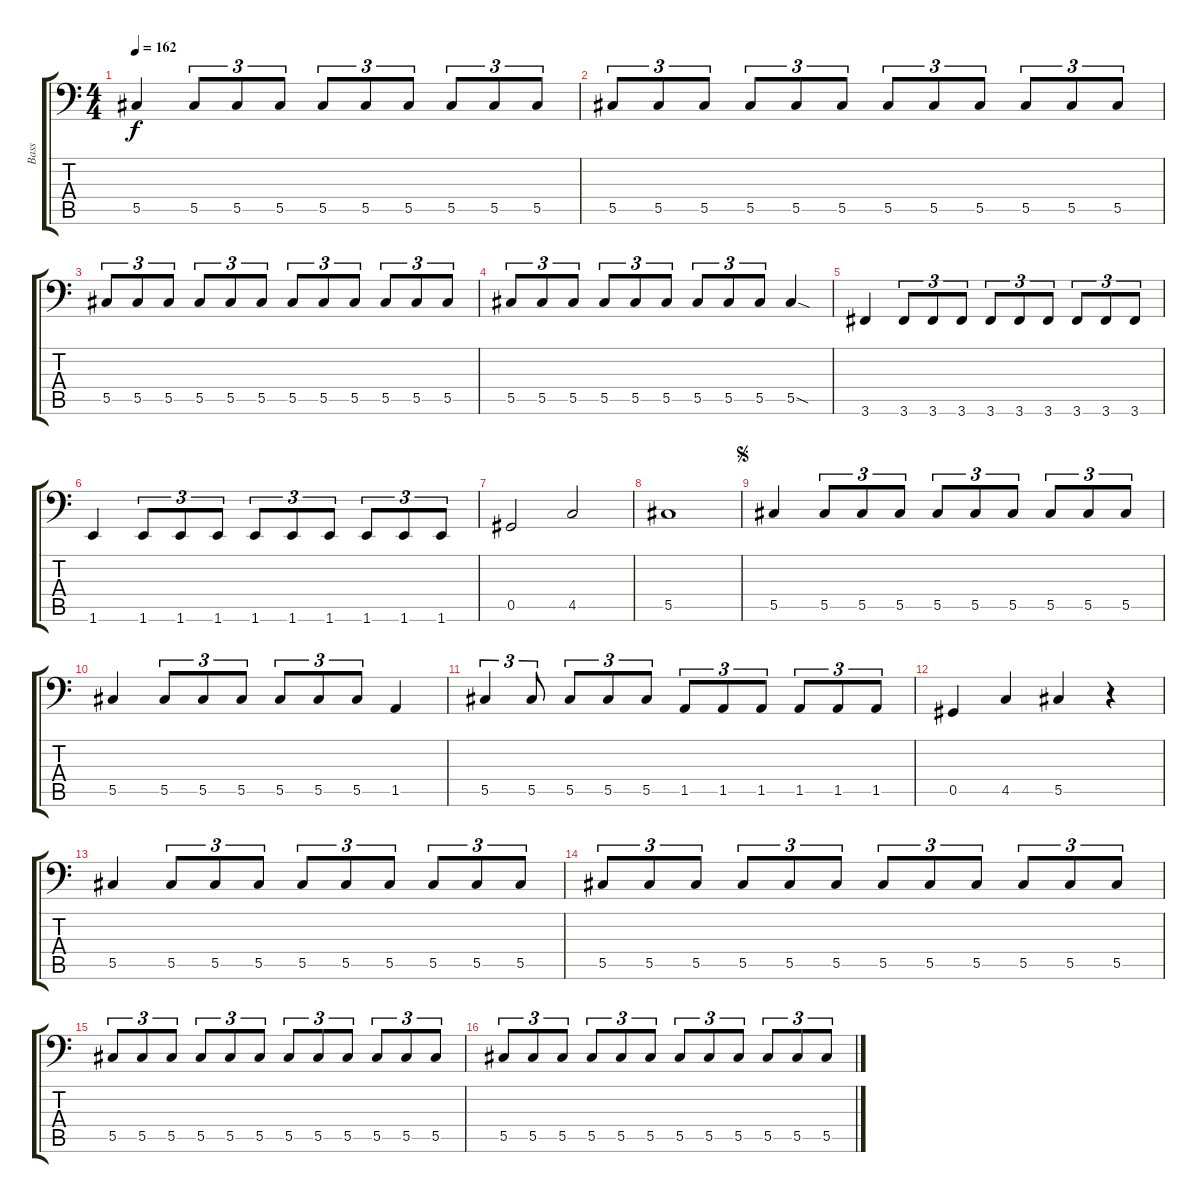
\track ("Bass" "Bass") {instrument electricbasspick}
\staff {score tabs}
\tuning (Eb3 Bb2 Gb2 Db2 Ab1 Eb1) {hide}
\ts (4 4)
\tempo 162
\clef f4
\ks c
5.5.4{dy f} 5.5.8{tu (3 2)} 5.5.8{tu (3 2)} 5.5.8{tu (3 2)} 5.5.8{tu (3 2)} 5.5.8{tu (3 2)} 5.5.8{tu (3 2)} 5.5.8{tu (3 2)} 5.5.8{tu (3 2)} 5.5.8{tu (3 2)} |
5.5.8{tu (3 2)} 5.5.8{tu (3 2)} 5.5.8{tu (3 2)} 5.5.8{tu (3 2)} 5.5.8{tu (3 2)} 5.5.8{tu (3 2)} 5.5.8{tu (3 2)} 5.5.8{tu (3 2)} 5.5.8{tu (3 2)} 5.5.8{tu (3 2)} 5.5.8{tu (3 2)} 5.5.8{tu (3 2)} |
5.5.8{tu (3 2)} 5.5.8{tu (3 2)} 5.5.8{tu (3 2)} 5.5.8{tu (3 2)} 5.5.8{tu (3 2)} 5.5.8{tu (3 2)} 5.5.8{tu (3 2)} 5.5.8{tu (3 2)} 5.5.8{tu (3 2)} 5.5.8{tu (3 2)} 5.5.8{tu (3 2)} 5.5.8{tu (3 2)} |
5.5.8{tu (3 2)} 5.5.8{tu (3 2)} 5.5.8{tu (3 2)} 5.5.8{tu (3 2)} 5.5.8{tu (3 2)} 5.5.8{tu (3 2)} 5.5.8{tu (3 2)} 5.5.8{tu (3 2)} 5.5.8{tu (3 2)} 5.5{sod}.4 |
3.6.4 3.6.8{tu (3 2)} 3.6.8{tu (3 2)} 3.6.8{tu (3 2)} 3.6.8{tu (3 2)} 3.6.8{tu (3 2)} 3.6.8{tu (3 2)} 3.6.8{tu (3 2)} 3.6.8{tu (3 2)} 3.6.8{tu (3 2)} |
1.6.4 1.6.8{tu (3 2)} 1.6.8{tu (3 2)} 1.6.8{tu (3 2)} 1.6.8{tu (3 2)} 1.6.8{tu (3 2)} 1.6.8{tu (3 2)} 1.6.8{tu (3 2)} 1.6.8{tu (3 2)} 1.6.8{tu (3 2)} |
0.5.2 4.5.2 |
5.5.1 |
\jump segno
5.5.4 5.5.8{tu (3 2)} 5.5.8{tu (3 2)} 5.5.8{tu (3 2)} 5.5.8{tu (3 2)} 5.5.8{tu (3 2)} 5.5.8{tu (3 2)} 5.5.8{tu (3 2)} 5.5.8{tu (3 2)} 5.5.8{tu (3 2)} |
5.5.4 5.5.8{tu (3 2)} 5.5.8{tu (3 2)} 5.5.8{tu (3 2)} 5.5.8{tu (3 2)} 5.5.8{tu (3 2)} 5.5.8{tu (3 2)} 1.5.4 |
5.5.4{tu (3 2)} 5.5.8{tu (3 2)} 5.5.8{tu (3 2)} 5.5.8{tu (3 2)} 5.5.8{tu (3 2)} 1.5.8{tu (3 2)} 1.5.8{tu (3 2)} 1.5.8{tu (3 2)} 1.5.8{tu (3 2)} 1.5.8{tu (3 2)} 1.5.8{tu (3 2)} |
0.5.4 4.5.4 5.5.4 r.4 |
5.5.4 5.5.8{tu (3 2)} 5.5.8{tu (3 2)} 5.5.8{tu (3 2)} 5.5.8{tu (3 2)} 5.5.8{tu (3 2)} 5.5.8{tu (3 2)} 5.5.8{tu (3 2)} 5.5.8{tu (3 2)} 5.5.8{tu (3 2)} |
5.5.8{tu (3 2)} 5.5.8{tu (3 2)} 5.5.8{tu (3 2)} 5.5.8{tu (3 2)} 5.5.8{tu (3 2)} 5.5.8{tu (3 2)} 5.5.8{tu (3 2)} 5.5.8{tu (3 2)} 5.5.8{tu (3 2)} 5.5.8{tu (3 2)} 5.5.8{tu (3 2)} 5.5.8{tu (3 2)} |
5.5.8{tu (3 2)} 5.5.8{tu (3 2)} 5.5.8{tu (3 2)} 5.5.8{tu (3 2)} 5.5.8{tu (3 2)} 5.5.8{tu (3 2)} 5.5.8{tu (3 2)} 5.5.8{tu (3 2)} 5.5.8{tu (3 2)} 5.5.8{tu (3 2)} 5.5.8{tu (3 2)} 5.5.8{tu (3 2)} |
5.5.8{tu (3 2)} 5.5.8{tu (3 2)} 5.5.8{tu (3 2)} 5.5.8{tu (3 2)} 5.5.8{tu (3 2)} 5.5.8{tu (3 2)} 5.5.8{tu (3 2)} 5.5.8{tu (3 2)} 5.5.8{tu (3 2)} 5.5.8{tu (3 2)} 5.5.8{tu (3 2)} 5.5.8{tu (3 2)}
